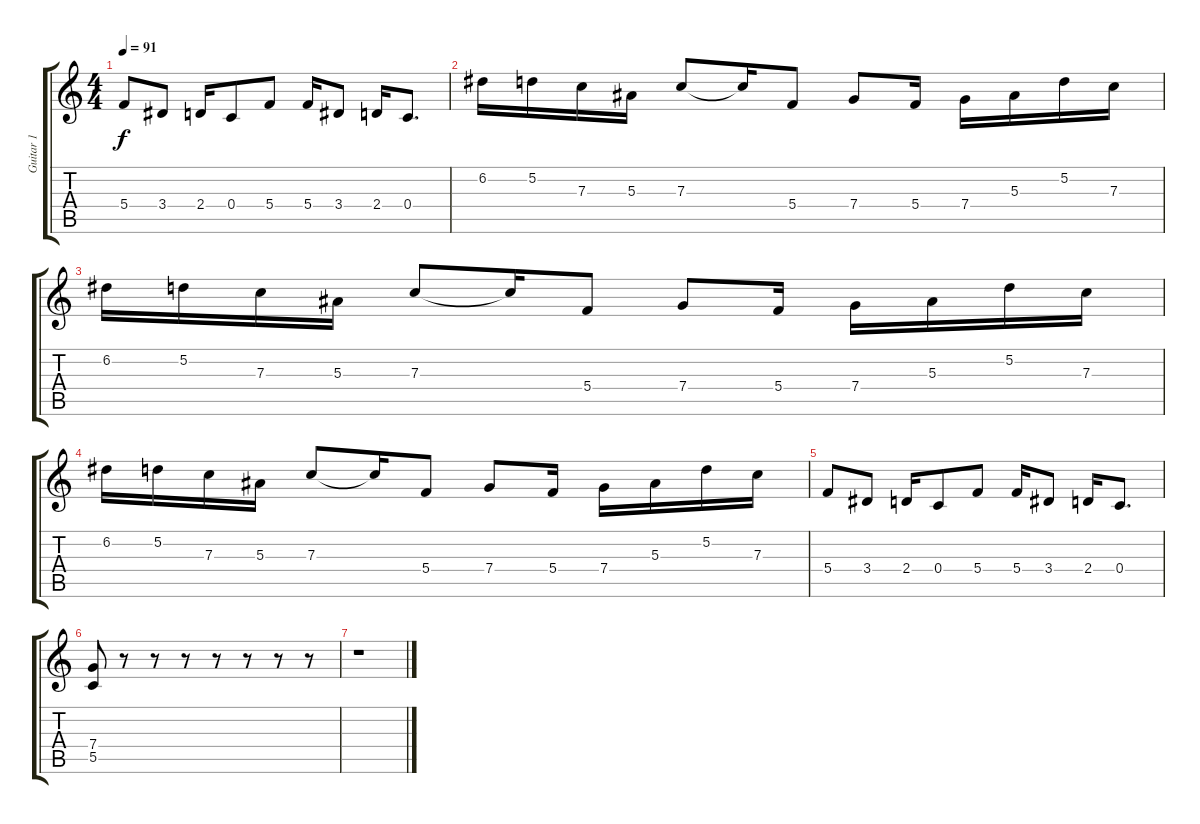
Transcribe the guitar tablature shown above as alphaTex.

\track ("Guitar 1" "Guitar 1") {instrument distortionguitar}
\staff {score tabs}
\tuning (D4 A3 F3 C3 G2 C2) {hide}
\ts (4 4)
\tempo 91
\clef g2
\ks c
5.4.8{dy f} 3.4.8 2.4.16 0.4.8 5.4.8 5.4.16 3.4.8 2.4.16 0.4.8{d} |
6.2.16 5.2.16 7.3.16 5.3.16 7.3.8 7.3{t}.16 5.4.8 7.4.8 5.4.16 7.4.16 5.3.16 5.2.16 7.3.16 |
6.2.16 5.2.16 7.3.16 5.3.16 7.3.8 7.3{t}.16 5.4.8 7.4.8 5.4.16 7.4.16 5.3.16 5.2.16 7.3.16 |
6.2.16 5.2.16 7.3.16 5.3.16 7.3.8 7.3{t}.16 5.4.8 7.4.8 5.4.16 7.4.16 5.3.16 5.2.16 7.3.16 |
5.4.8 3.4.8 2.4.16 0.4.8 5.4.8 5.4.16 3.4.8 2.4.16 0.4.8{d} |
(7.4 5.5).8 r.8 r.8 r.8 r.8 r.8 r.8 r.8 |
r.1
